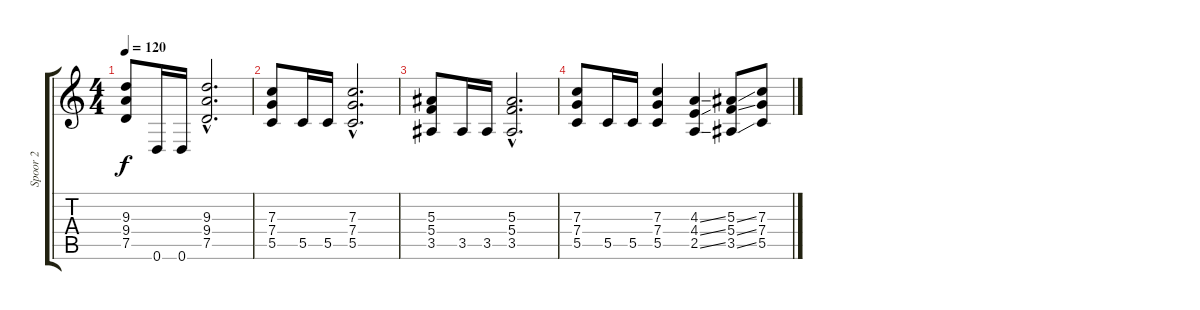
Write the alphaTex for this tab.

\track ("Spoor 2" "Spoor 2") {instrument distortionguitar}
\staff {score tabs}
\tuning (D4 A3 F3 C3 G2 D2) {hide}
\ts (4 4)
\tempo 120
\clef g2
\ks c
(9.3 9.4 7.5).8{dy f} 0.6.16 0.6.16 (9.3{hac} 9.4{hac} 7.5{hac}).2{d} |
(7.3 7.4 5.5).8 5.5.16 5.5.16 (7.3{hac} 7.4{hac} 5.5{hac}).2{d} |
(5.3 5.4 3.5).8 3.5.16 3.5.16 (5.3{hac} 5.4{hac} 3.5{hac}).2{d} |
(7.3 7.4 5.5).8 5.5.16 5.5.16 (7.3 7.4 5.5).4 (4.3{ss} 4.4{ss} 2.5{ss}).4 (5.3{ss} 5.4{ss} 3.5{ss}).8 (7.3 7.4 5.5).8
